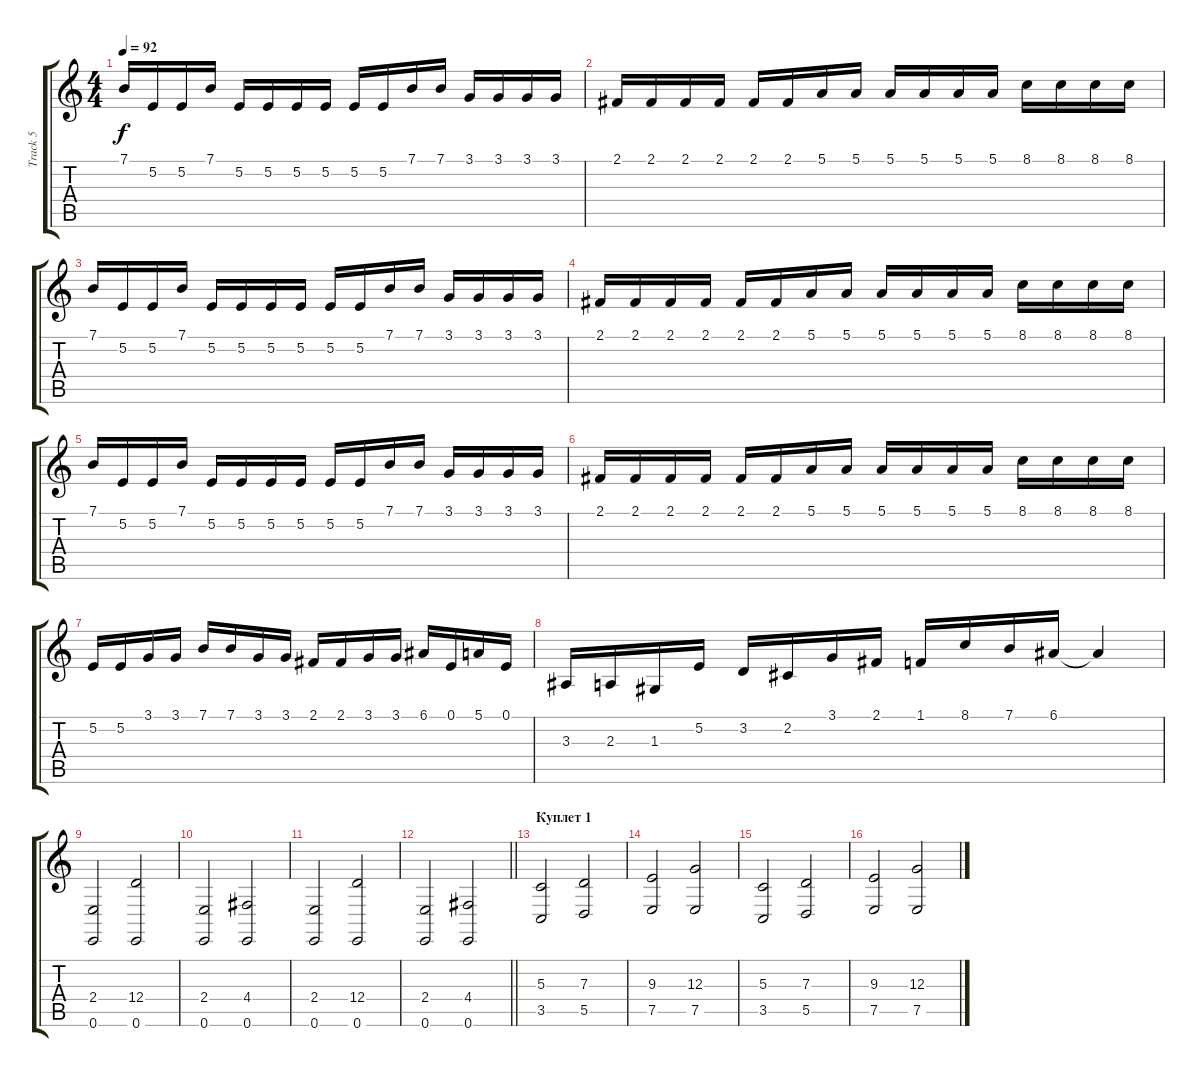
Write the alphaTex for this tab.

\track ("Track 5" "Track 5") {instrument stringensemble1}
\staff {score tabs}
\tuning (E4 B3 G3 D3 A2 E2) {hide}
\ts (4 4)
\tempo 92
\clef g2
\ks c
7.1.16{dy f} 5.2.16 5.2.16 7.1.16 5.2.16 5.2.16 5.2.16 5.2.16 5.2.16 5.2.16 7.1.16 7.1.16 3.1.16 3.1.16 3.1.16 3.1.16 |
2.1.16 2.1.16 2.1.16 2.1.16 2.1.16 2.1.16 5.1.16 5.1.16 5.1.16 5.1.16 5.1.16 5.1.16 8.1.16 8.1.16 8.1.16 8.1.16 |
7.1.16 5.2.16 5.2.16 7.1.16 5.2.16 5.2.16 5.2.16 5.2.16 5.2.16 5.2.16 7.1.16 7.1.16 3.1.16 3.1.16 3.1.16 3.1.16 |
2.1.16 2.1.16 2.1.16 2.1.16 2.1.16 2.1.16 5.1.16 5.1.16 5.1.16 5.1.16 5.1.16 5.1.16 8.1.16 8.1.16 8.1.16 8.1.16 |
7.1.16 5.2.16 5.2.16 7.1.16 5.2.16 5.2.16 5.2.16 5.2.16 5.2.16 5.2.16 7.1.16 7.1.16 3.1.16 3.1.16 3.1.16 3.1.16 |
2.1.16 2.1.16 2.1.16 2.1.16 2.1.16 2.1.16 5.1.16 5.1.16 5.1.16 5.1.16 5.1.16 5.1.16 8.1.16 8.1.16 8.1.16 8.1.16 |
5.2.16 5.2.16 3.1.16 3.1.16 7.1.16 7.1.16 3.1.16 3.1.16 2.1.16 2.1.16 3.1.16 3.1.16 6.1.16 0.1.16 5.1.16 0.1.16 |
3.3.16 2.3.16 1.3.16 5.2.16 3.2.16 2.2.16 3.1.16 2.1.16 1.1.16 8.1.16 7.1.16 6.1.16 6.1{t}.4 |
(2.4 0.6).2 (12.4 0.6).2 |
(2.4 0.6).2 (4.4 0.6).2 |
(2.4 0.6).2 (12.4 0.6).2 |
\barLineRight lightlight
(2.4 0.6).2 (4.4 0.6).2 |
\section ("" "Куплет 1")
(5.3 3.5).2 (7.3 5.5).2 |
(9.3 7.5).2 (12.3 7.5).2 |
(5.3 3.5).2 (7.3 5.5).2 |
(9.3 7.5).2 (12.3 7.5).2
